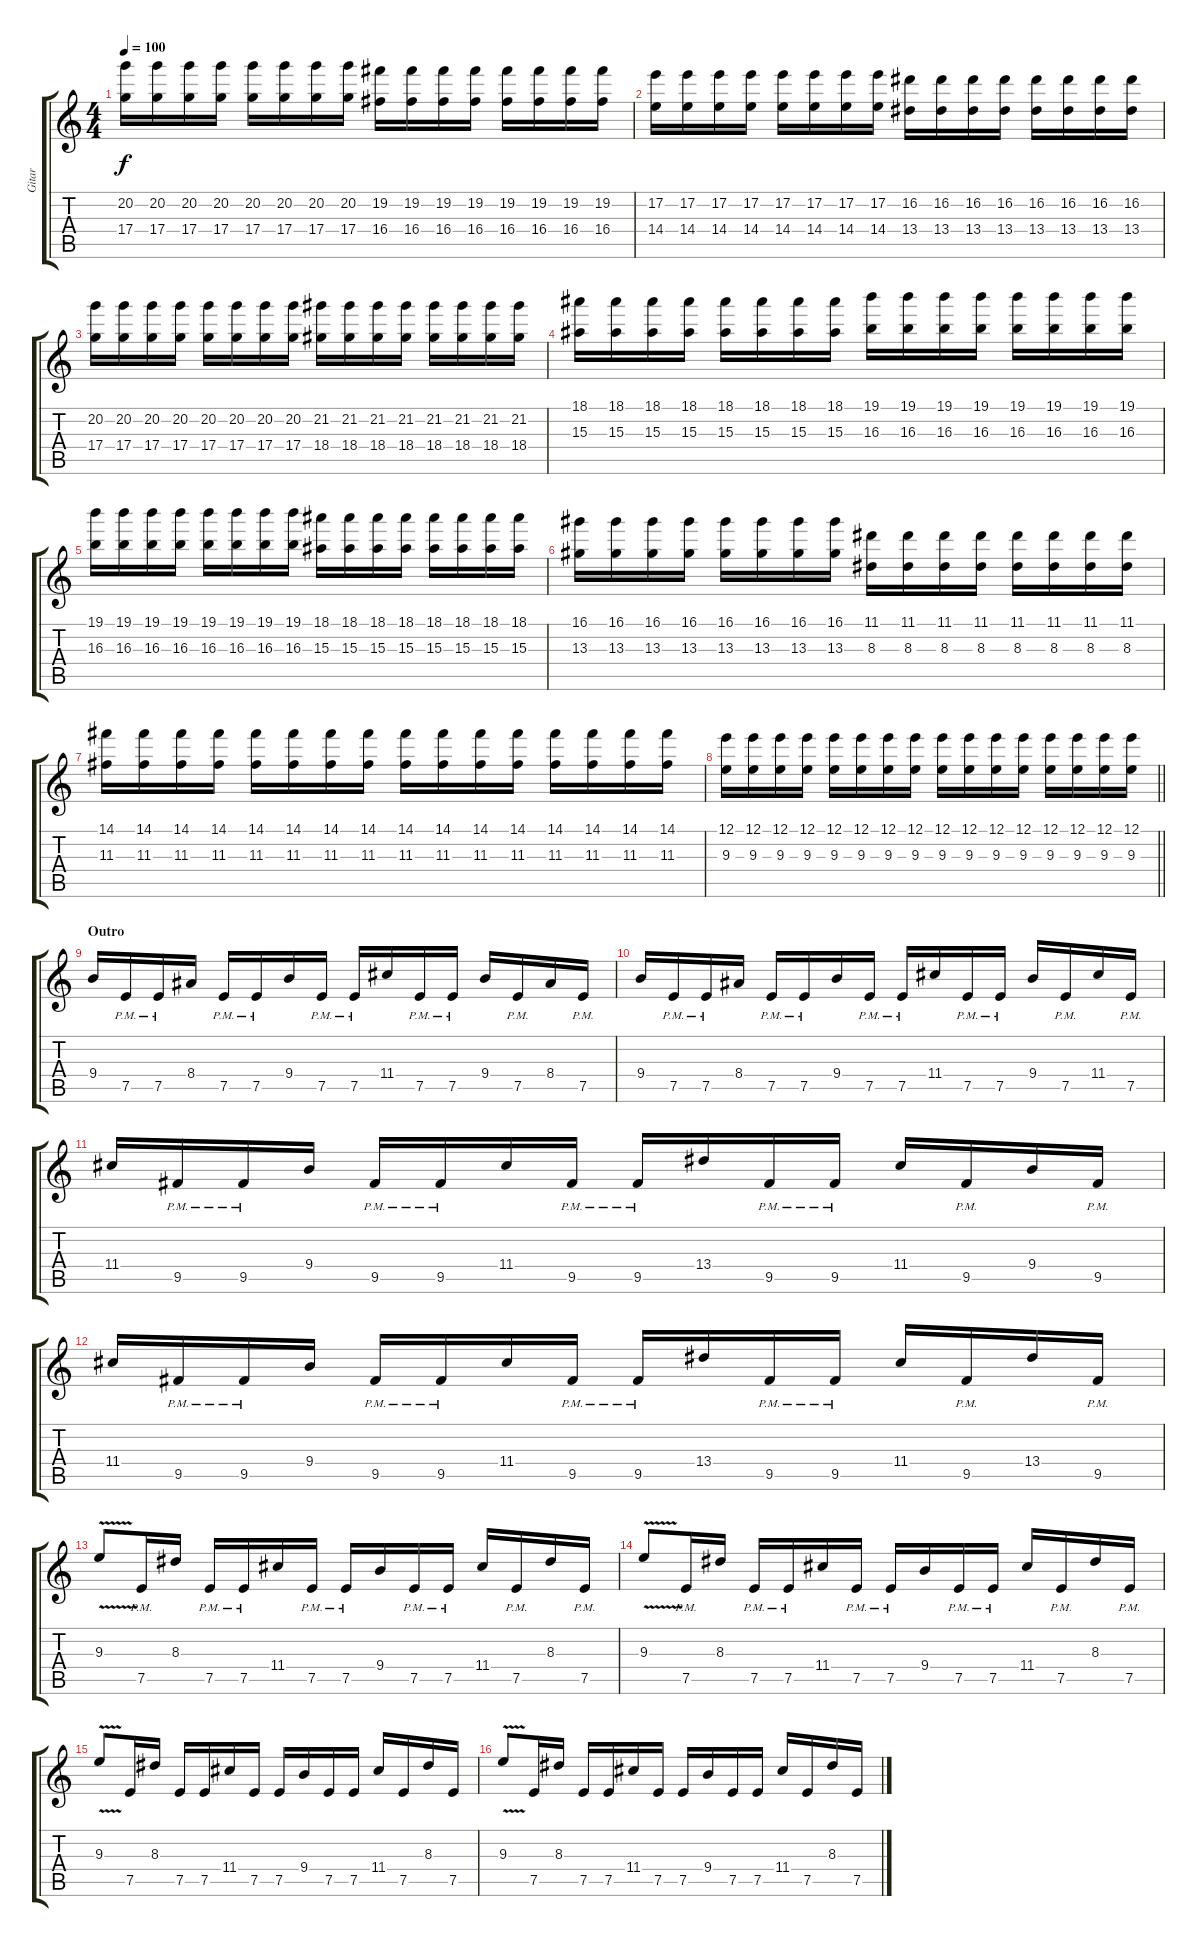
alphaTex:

\track ("Gitar" "Gitar") {instrument electricguitarmuted}
\staff {score tabs}
\tuning (E4 B3 G3 D3 A2 E2) {hide}
\ts (4 4)
\tempo 100
\clef g2
\ks c
(20.2 17.4).16{dy f} (20.2 17.4).16 (20.2 17.4).16 (20.2 17.4).16 (20.2 17.4).16 (20.2 17.4).16 (20.2 17.4).16 (20.2 17.4).16 (19.2 16.4).16 (19.2 16.4).16 (19.2 16.4).16 (19.2 16.4).16 (19.2 16.4).16 (19.2 16.4).16 (19.2 16.4).16 (19.2 16.4).16 |
(17.2 14.4).16 (17.2 14.4).16 (17.2 14.4).16 (17.2 14.4).16 (17.2 14.4).16 (17.2 14.4).16 (17.2 14.4).16 (17.2 14.4).16 (16.2 13.4).16 (16.2 13.4).16 (16.2 13.4).16 (16.2 13.4).16 (16.2 13.4).16 (16.2 13.4).16 (16.2 13.4).16 (16.2 13.4).16 |
(20.2 17.4).16 (20.2 17.4).16 (20.2 17.4).16 (20.2 17.4).16 (20.2 17.4).16 (20.2 17.4).16 (20.2 17.4).16 (20.2 17.4).16 (21.2 18.4).16 (21.2 18.4).16 (21.2 18.4).16 (21.2 18.4).16 (21.2 18.4).16 (21.2 18.4).16 (21.2 18.4).16 (21.2 18.4).16 |
(18.1 15.3).16 (18.1 15.3).16 (18.1 15.3).16 (18.1 15.3).16 (18.1 15.3).16 (18.1 15.3).16 (18.1 15.3).16 (18.1 15.3).16 (19.1 16.3).16 (19.1 16.3).16 (19.1 16.3).16 (19.1 16.3).16 (19.1 16.3).16 (19.1 16.3).16 (19.1 16.3).16 (19.1 16.3).16 |
(19.1 16.3).16 (19.1 16.3).16 (19.1 16.3).16 (19.1 16.3).16 (19.1 16.3).16 (19.1 16.3).16 (19.1 16.3).16 (19.1 16.3).16 (18.1 15.3).16 (18.1 15.3).16 (18.1 15.3).16 (18.1 15.3).16 (18.1 15.3).16 (18.1 15.3).16 (18.1 15.3).16 (18.1 15.3).16 |
(16.1 13.3).16 (16.1 13.3).16 (16.1 13.3).16 (16.1 13.3).16 (16.1 13.3).16 (16.1 13.3).16 (16.1 13.3).16 (16.1 13.3).16 (11.1 8.3).16 (11.1 8.3).16 (11.1 8.3).16 (11.1 8.3).16 (11.1 8.3).16 (11.1 8.3).16 (11.1 8.3).16 (11.1 8.3).16 |
(14.1 11.3).16 (14.1 11.3).16 (14.1 11.3).16 (14.1 11.3).16 (14.1 11.3).16 (14.1 11.3).16 (14.1 11.3).16 (14.1 11.3).16 (14.1 11.3).16 (14.1 11.3).16 (14.1 11.3).16 (14.1 11.3).16 (14.1 11.3).16 (14.1 11.3).16 (14.1 11.3).16 (14.1 11.3).16 |
\barLineRight lightlight
(12.1 9.3).16 (12.1 9.3).16 (12.1 9.3).16 (12.1 9.3).16 (12.1 9.3).16 (12.1 9.3).16 (12.1 9.3).16 (12.1 9.3).16 (12.1 9.3).16 (12.1 9.3).16 (12.1 9.3).16 (12.1 9.3).16 (12.1 9.3).16 (12.1 9.3).16 (12.1 9.3).16 (12.1 9.3).16 |
\section ("" "Outro")
9.4.16{volume 12} 7.5{pm}.16 7.5{pm}.16 8.4.16 7.5{pm}.16 7.5{pm}.16 9.4.16 7.5{pm}.16 7.5{pm}.16 11.4.16 7.5{pm}.16 7.5{pm}.16 9.4.16 7.5{pm}.16 8.4.16 7.5{pm}.16 |
9.4.16 7.5{pm}.16 7.5{pm}.16 8.4.16 7.5{pm}.16 7.5{pm}.16 9.4.16 7.5{pm}.16 7.5{pm}.16 11.4.16 7.5{pm}.16 7.5{pm}.16 9.4.16 7.5{pm}.16 11.4.16 7.5{pm}.16 |
11.4.16 9.5{pm}.16 9.5{pm}.16 9.4.16 9.5{pm}.16 9.5{pm}.16 11.4.16 9.5{pm}.16 9.5{pm}.16 13.4.16 9.5{pm}.16 9.5{pm}.16 11.4.16 9.5{pm}.16 9.4.16 9.5{pm}.16 |
11.4.16 9.5{pm}.16 9.5{pm}.16 9.4.16 9.5{pm}.16 9.5{pm}.16 11.4.16 9.5{pm}.16 9.5{pm}.16 13.4.16 9.5{pm}.16 9.5{pm}.16 11.4.16 9.5{pm}.16 13.4.16 9.5{pm}.16 |
9.3{v}.8 7.5{pm}.16 8.3.16 7.5{pm}.16 7.5{pm}.16 11.4.16 7.5{pm}.16 7.5{pm}.16 9.4.16 7.5{pm}.16 7.5{pm}.16 11.4.16 7.5{pm}.16 8.3.16 7.5{pm}.16 |
9.3{v}.8 7.5{pm}.16 8.3.16 7.5{pm}.16 7.5{pm}.16 11.4.16 7.5{pm}.16 7.5{pm}.16 9.4.16 7.5{pm}.16 7.5{pm}.16 11.4.16 7.5{pm}.16 8.3.16 7.5{pm}.16 |
9.3{v}.8 7.5.16 8.3.16 7.5.16 7.5.16 11.4.16 7.5.16 7.5.16 9.4.16 7.5.16 7.5.16 11.4.16 7.5.16 8.3.16 7.5.16 |
9.3{v}.8 7.5.16 8.3.16 7.5.16 7.5.16 11.4.16 7.5.16 7.5.16 9.4.16 7.5.16 7.5.16 11.4.16 7.5.16 8.3.16 7.5.16
